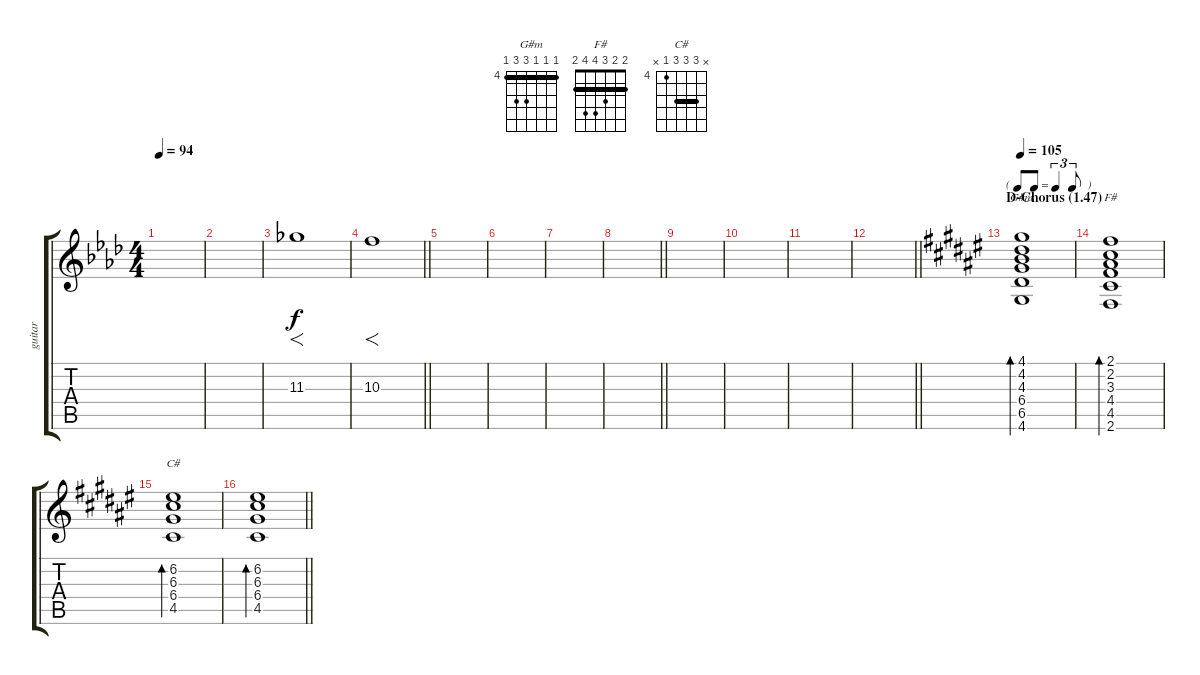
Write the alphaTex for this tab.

\track ("guitar" "guitar") {instrument overdrivenguitar}
\staff {score tabs}
\tuning (E4 B3 G3 D3 A2 E2) {hide}
\chord ("G#m" 4 4 4 6 6 4) {firstfret 4 barre 4}
\chord ("F#" 2 2 3 4 4 2) {barre 2}
\chord ("C#" x 6 6 6 4 x) {firstfret 4 barre 6}
\ts (4 4)
\tempo 94
\clef g2
\ks ab
|
|
11.3.1{f} |
\barLineRight lightlight
10.3.1{f} |
|
|
|
\barLineRight lightlight
|
|
|
|
\barLineRight lightlight
|
\tf triplet8th
\section ("" "D-Chorus (1.47)")
\tempo 105
\ks f#
(4.1 4.2 4.3 6.4 6.5 4.6).1{bd 30 ch "G#m"} |
\ks d#minor
(2.1 2.2 3.3 4.4 4.5 2.6).1{bd 30 ch "F#"} |
(6.2 6.3 6.4 4.5).1{bd 30 ch "C#"} |
\barLineRight lightlight
(6.2 6.3 6.4 4.5).1{bd 30}
